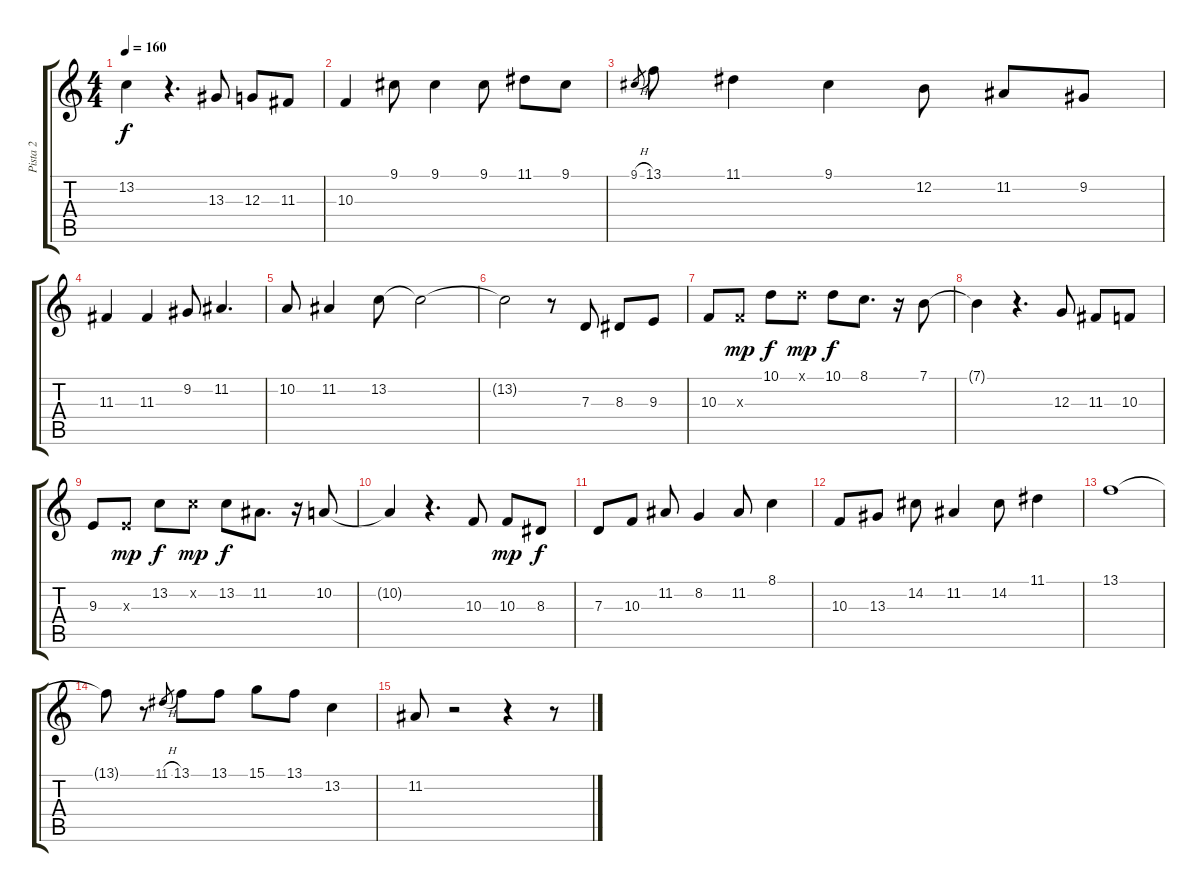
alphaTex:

\track ("Pista 2" "Pista 2") {instrument trumpet}
\staff {score tabs}
\tuning (E4 B3 G3 D3 A2 E2) {hide}
\ts (4 4)
\tempo 160
\clef g2
\ks c
13.2{t}.4{dy f} r.4{d} 13.3.8 12.3.8 11.3.8 |
10.3.4 9.1.8 9.1.4 9.1.8 11.1.8 9.1.8 |
9.1{h}.8{gr} 13.1.8 11.1.4 9.1.4 12.2.8 11.2.8 9.2.8 |
11.3.4 11.3.4 9.2.8 11.2.4{d} |
10.2.8 11.2.4 13.2.8 13.2{t}.2 |
13.2{t}.2 r.8 7.3.8 8.3.8 9.3.8 |
10.3.8 10.3{x}.8{dy mp} 10.1.8{dy f} 10.1{x}.8{dy mp} 10.1.8{dy f} 8.1.8{d} r.16 7.1.8 |
7.1{t}.4 r.4{d} 12.3.8 11.3.8 10.3.8 |
9.3.8 9.3{x}.8{dy mp} 13.2.8{dy f} 13.2{x}.8{dy mp} 13.2.8{dy f} 11.2.8{d} r.16 10.2.8 |
10.2{t}.4 r.4{d} 10.3.8 10.3.8{dy mp} 8.3.8{dy f} |
7.3.8 10.3.8 11.2.8 8.2.4 11.2.8 8.1.4 |
10.3.8 13.3.8 14.2.8 11.2.4 14.2.8 11.1.4 |
13.1.1 |
13.1{t}.8 r.8 11.1{h}.8{gr} 13.1.8 13.1.8 15.1.8 13.1.8 13.2.4 |
11.2.8 r.2 r.4 r.8
